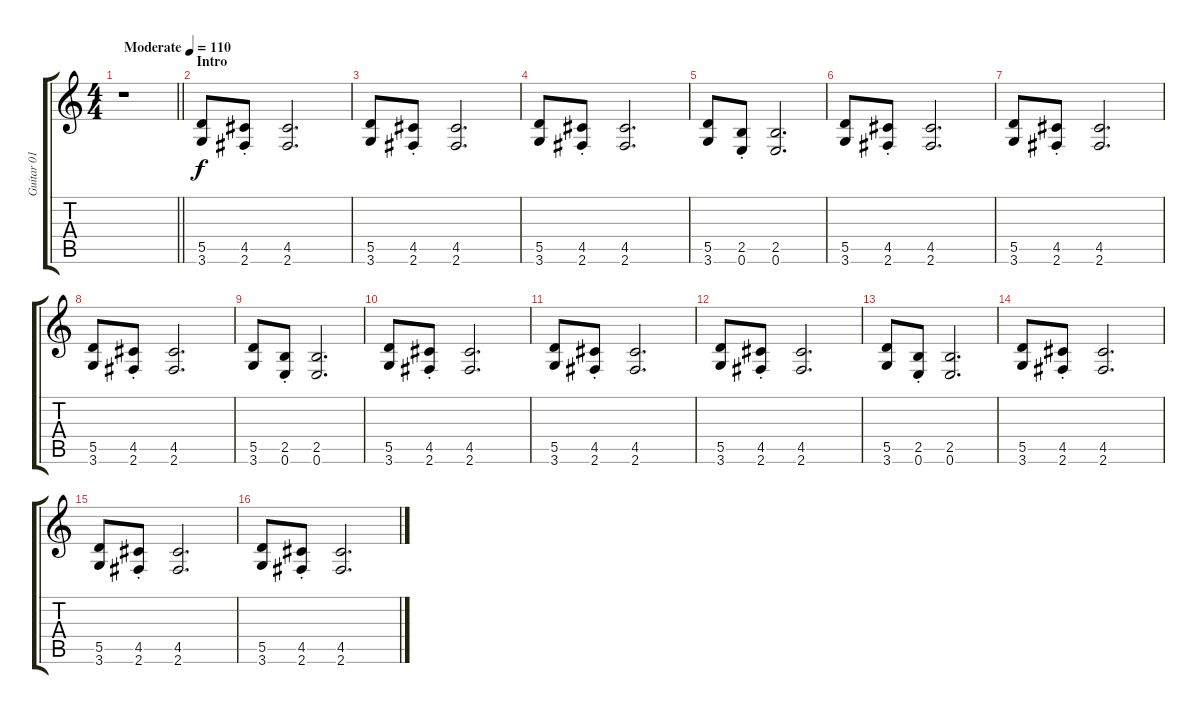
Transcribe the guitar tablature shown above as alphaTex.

\track ("Guitar 01" "Guitar 01") {instrument distortionguitar}
\staff {score tabs}
\tuning (E4 B3 G3 D3 A2 E2) {hide}
\ts (4 4)
\tempo (110 "Moderate")
\clef g2
\barLineRight lightlight
\ks c
r.1{dy f instrument distortionguitar} |
\section ("" "Intro")
(5.5 3.6).8 (4.5{st} 2.6{st}).8 (4.5 2.6).2{d} |
(5.5 3.6).8 (4.5{st} 2.6{st}).8 (4.5 2.6).2{d} |
(5.5 3.6).8 (4.5{st} 2.6{st}).8 (4.5 2.6).2{d} |
(5.5 3.6).8 (2.5{st} 0.6{st}).8 (2.5 0.6).2{d} |
(5.5 3.6).8 (4.5{st} 2.6{st}).8 (4.5 2.6).2{d} |
(5.5 3.6).8 (4.5{st} 2.6{st}).8 (4.5 2.6).2{d} |
(5.5 3.6).8 (4.5{st} 2.6{st}).8 (4.5 2.6).2{d} |
(5.5 3.6).8 (2.5{st} 0.6{st}).8 (2.5 0.6).2{d} |
(5.5 3.6).8 (4.5{st} 2.6{st}).8 (4.5 2.6).2{d} |
(5.5 3.6).8 (4.5{st} 2.6{st}).8 (4.5 2.6).2{d} |
(5.5 3.6).8 (4.5{st} 2.6{st}).8 (4.5 2.6).2{d} |
(5.5 3.6).8 (2.5{st} 0.6{st}).8 (2.5 0.6).2{d} |
(5.5 3.6).8 (4.5{st} 2.6{st}).8 (4.5 2.6).2{d} |
(5.5 3.6).8 (4.5{st} 2.6{st}).8 (4.5 2.6).2{d} |
(5.5 3.6).8 (4.5{st} 2.6{st}).8 (4.5 2.6).2{d}
